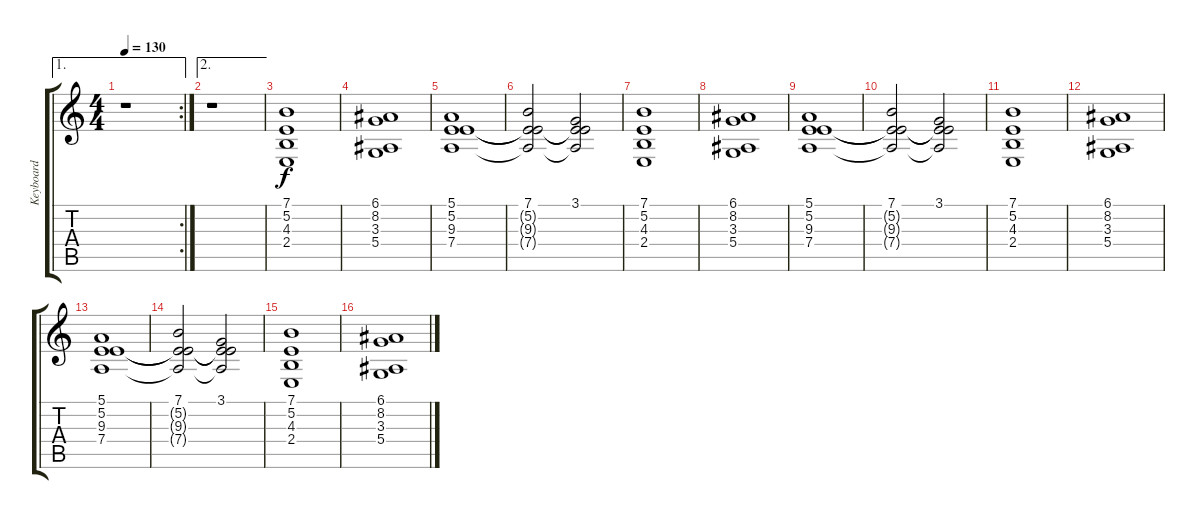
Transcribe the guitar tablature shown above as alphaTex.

\track ("Keyboard" "Keyboard") {instrument lead5charang}
\staff {score tabs}
\tuning (E4 B3 G3 D3 A2 E2) {hide}
\ae 1
\rc 2
\ts (4 4)
\tempo 130
\clef g2
\ks c
r.1{dy mp} |
\ae 2
r.1 |
(7.1 5.2 4.3 2.4).1{dy f volume 10 instrument choiraahs} |
(6.1 8.2 3.3 5.4).1 |
(5.1 5.2 9.3 7.4).1 |
(7.1 5.2{t} 9.3{t} 7.4{t}).2 (3.1 5.2{t} 9.3{t} 7.4{t}).2 |
(7.1 5.2 4.3 2.4).1 |
(6.1 8.2 3.3 5.4).1 |
(5.1 5.2 9.3 7.4).1 |
(7.1 5.2{t} 9.3{t} 7.4{t}).2 (3.1 5.2{t} 9.3{t} 7.4{t}).2 |
(7.1 5.2 4.3 2.4).1 |
(6.1 8.2 3.3 5.4).1 |
(5.1 5.2 9.3 7.4).1 |
(7.1 5.2{t} 9.3{t} 7.4{t}).2 (3.1 5.2{t} 9.3{t} 7.4{t}).2 |
(7.1 5.2 4.3 2.4).1 |
(6.1 8.2 3.3 5.4).1
